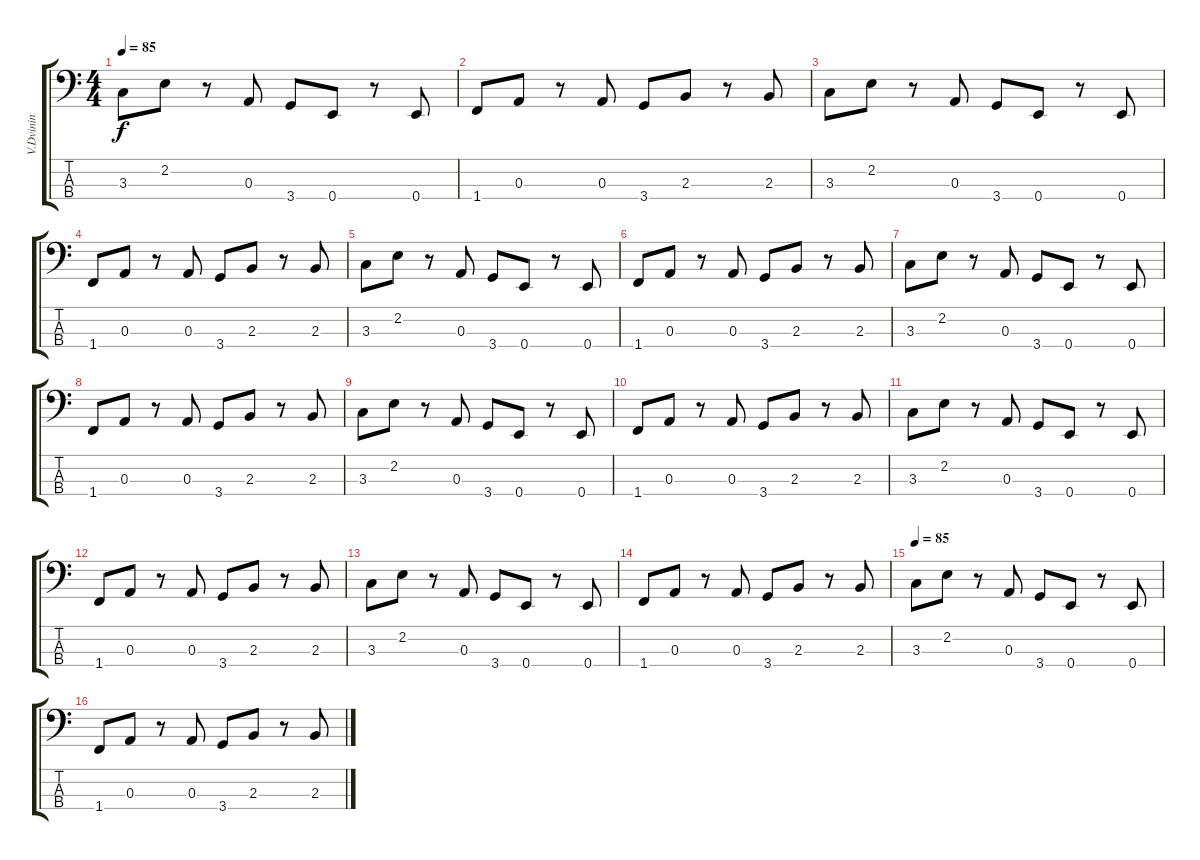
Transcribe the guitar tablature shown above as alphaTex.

\track ("V.Dvinin     Bass   " "V.Dvinin  ") {instrument electricbasspick}
\staff {score tabs}
\tuning (G2 D2 A1 E1) {hide}
\ts (4 4)
\tempo 85
\clef f4
\ks c
3.3.8{dy f} 2.2.8 r.8 0.3.8 3.4.8 0.4.8 r.8 0.4.8 |
1.4.8 0.3.8 r.8 0.3.8 3.4.8 2.3.8 r.8 2.3.8 |
3.3.8 2.2.8 r.8 0.3.8 3.4.8 0.4.8 r.8 0.4.8 |
1.4.8 0.3.8 r.8 0.3.8 3.4.8 2.3.8 r.8 2.3.8 |
3.3.8 2.2.8 r.8 0.3.8 3.4.8 0.4.8 r.8 0.4.8 |
1.4.8 0.3.8 r.8 0.3.8 3.4.8 2.3.8 r.8 2.3.8 |
3.3.8 2.2.8 r.8 0.3.8 3.4.8 0.4.8 r.8 0.4.8 |
1.4.8 0.3.8 r.8 0.3.8 3.4.8 2.3.8 r.8 2.3.8 |
3.3.8 2.2.8 r.8 0.3.8 3.4.8 0.4.8 r.8 0.4.8 |
1.4.8 0.3.8 r.8 0.3.8 3.4.8 2.3.8 r.8 2.3.8 |
3.3.8 2.2.8 r.8 0.3.8 3.4.8 0.4.8 r.8 0.4.8 |
1.4.8 0.3.8 r.8 0.3.8 3.4.8 2.3.8 r.8 2.3.8 |
3.3.8 2.2.8 r.8 0.3.8 3.4.8 0.4.8 r.8 0.4.8 |
1.4.8 0.3.8 r.8 0.3.8 3.4.8 2.3.8 r.8 2.3.8 |
\tempo 85
3.3.8 2.2.8 r.8 0.3.8 3.4.8 0.4.8 r.8 0.4.8 |
1.4.8 0.3.8 r.8 0.3.8 3.4.8 2.3.8 r.8 2.3.8
